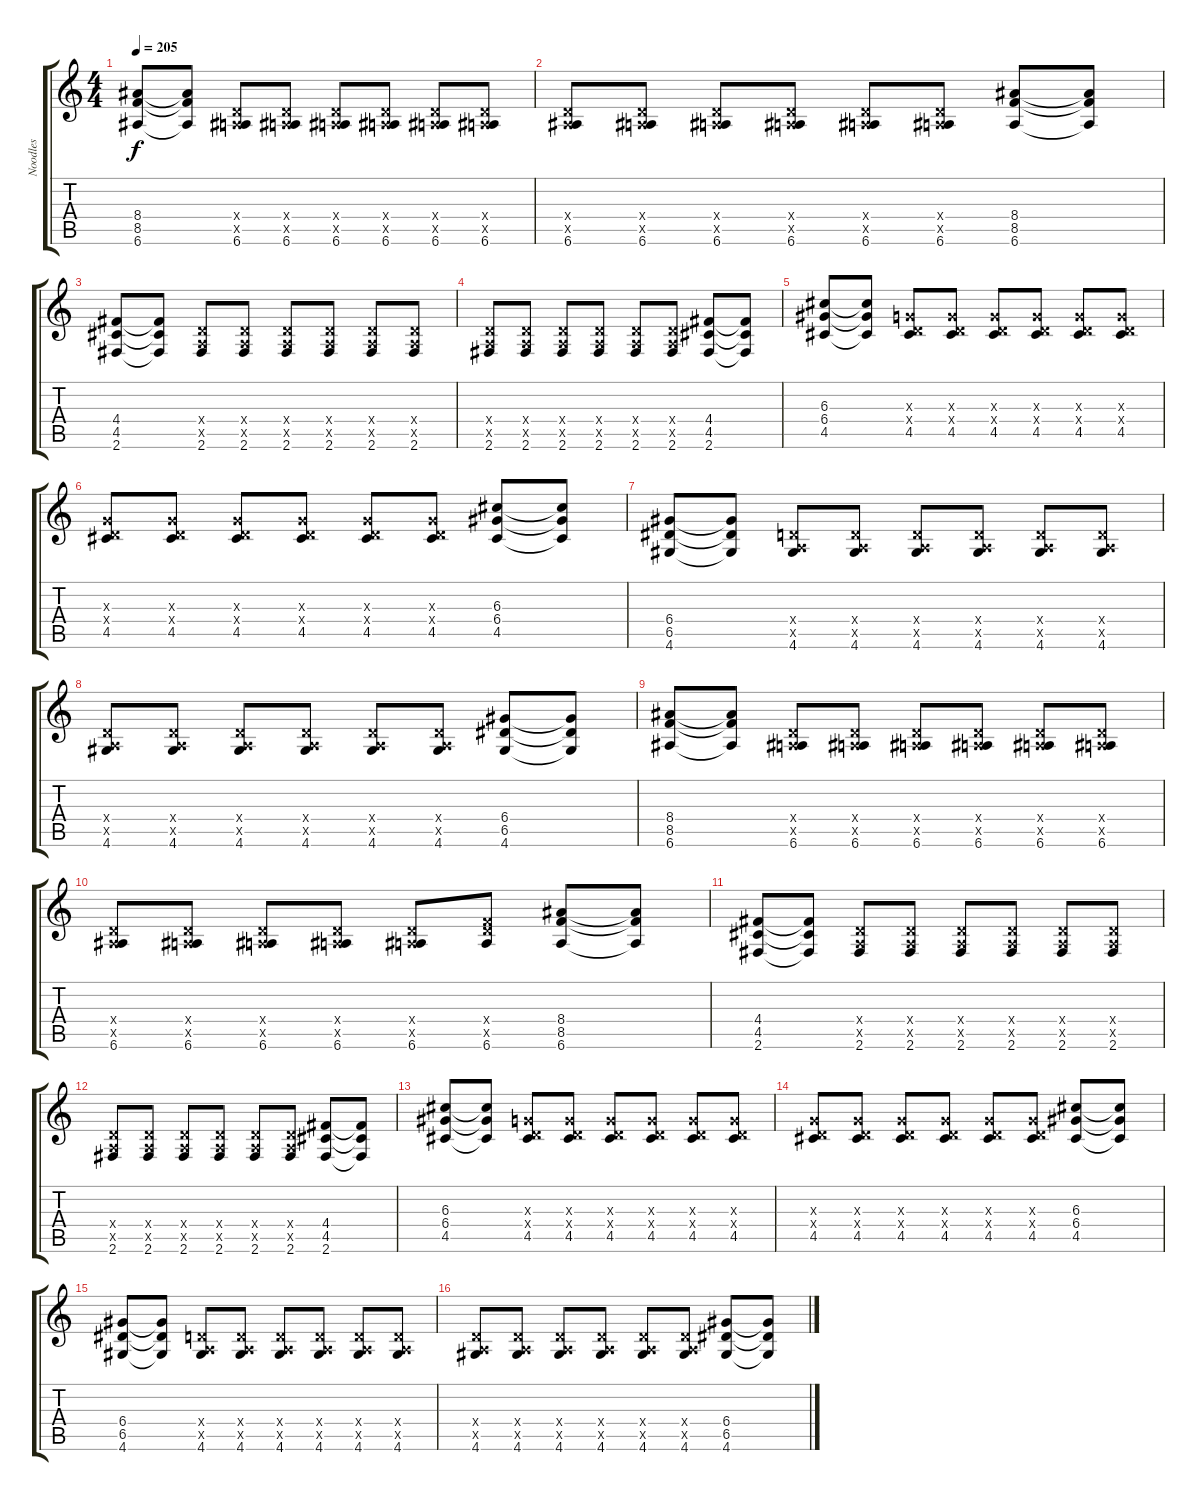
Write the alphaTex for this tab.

\track ("Noodles" "Noodles") {instrument overdrivenguitar}
\staff {score tabs}
\tuning (E4 B3 G3 D3 A2 E2) {hide}
\ts (4 4)
\tempo 205
\clef g2
\ks c
(8.4 8.5 6.6).8{dy f} (8.4{t} 8.5{t} 6.6{t}).8 (0.4{x} 0.5{x} 6.6).8 (0.4{x} 0.5{x} 6.6).8 (0.4{x} 0.5{x} 6.6).8 (0.4{x} 0.5{x} 6.6).8 (0.4{x} 0.5{x} 6.6).8 (0.4{x} 0.5{x} 6.6).8 |
(0.4{x} 0.5{x} 6.6).8 (0.4{x} 0.5{x} 6.6).8 (0.4{x} 0.5{x} 6.6).8 (0.4{x} 0.5{x} 6.6).8 (0.4{x} 0.5{x} 6.6).8 (0.4{x} 0.5{x} 6.6).8 (8.4 8.5 6.6).8 (8.4{t} 8.5{t} 6.6{t}).8 |
(4.4 4.5 2.6).8 (4.4{t} 4.5{t} 2.6{t}).8 (0.4{x} 0.5{x} 2.6).8 (0.4{x} 0.5{x} 2.6).8 (0.4{x} 0.5{x} 2.6).8 (0.4{x} 0.5{x} 2.6).8 (0.4{x} 0.5{x} 2.6).8 (0.4{x} 0.5{x} 2.6).8 |
(0.4{x} 0.5{x} 2.6).8 (0.4{x} 0.5{x} 2.6).8 (0.4{x} 0.5{x} 2.6).8 (0.4{x} 0.5{x} 2.6).8 (0.4{x} 0.5{x} 2.6).8 (0.4{x} 0.5{x} 2.6).8 (4.4 4.5 2.6).8 (4.4{t} 4.5{t} 2.6{t}).8 |
(6.3 6.4 4.5).8 (6.3{t} 6.4{t} 4.5{t}).8 (0.3{x} 0.4{x} 4.5).8 (0.3{x} 0.4{x} 4.5).8 (0.3{x} 0.4{x} 4.5).8 (0.3{x} 0.4{x} 4.5).8 (0.3{x} 0.4{x} 4.5).8 (0.3{x} 0.4{x} 4.5).8 |
(0.3{x} 0.4{x} 4.5).8 (0.3{x} 0.4{x} 4.5).8 (0.3{x} 0.4{x} 4.5).8 (0.3{x} 0.4{x} 4.5).8 (0.3{x} 0.4{x} 4.5).8 (0.3{x} 0.4{x} 4.5).8 (6.3 6.4 4.5).8 (6.3{t} 6.4{t} 4.5{t}).8 |
(6.4 6.5 4.6).8 (6.4{t} 6.5{t} 4.6{t}).8 (0.4{x} 0.5{x} 4.6).8 (0.4{x} 0.5{x} 4.6).8 (0.4{x} 0.5{x} 4.6).8 (0.4{x} 0.5{x} 4.6).8 (0.4{x} 0.5{x} 4.6).8 (0.4{x} 0.5{x} 4.6).8 |
(0.4{x} 0.5{x} 4.6).8 (0.4{x} 0.5{x} 4.6).8 (0.4{x} 0.5{x} 4.6).8 (0.4{x} 0.5{x} 4.6).8 (0.4{x} 0.5{x} 4.6).8 (0.4{x} 0.5{x} 4.6).8 (6.4 6.5 4.6).8 (6.4{t} 6.5{t} 4.6{t}).8 |
(8.4 8.5 6.6).8 (8.4{t} 8.5{t} 6.6{t}).8 (0.4{x} 0.5{x} 6.6).8 (0.4{x} 0.5{x} 6.6).8 (0.4{x} 0.5{x} 6.6).8 (0.4{x} 0.5{x} 6.6).8 (0.4{x} 0.5{x} 6.6).8 (0.4{x} 0.5{x} 6.6).8 |
(0.4{x} 0.5{x} 6.6).8 (0.4{x} 0.5{x} 6.6).8 (0.4{x} 0.5{x} 6.6).8 (0.4{x} 0.5{x} 6.6).8 (0.4{x} 0.5{x} 6.6).8 (0.4{x} 8.5{x} 6.6).8 (8.4 8.5 6.6).8 (8.4{t} 8.5{t} 6.6{t}).8 |
(4.4 4.5 2.6).8 (4.4{t} 4.5{t} 2.6{t}).8 (0.4{x} 0.5{x} 2.6).8 (0.4{x} 0.5{x} 2.6).8 (0.4{x} 0.5{x} 2.6).8 (0.4{x} 0.5{x} 2.6).8 (0.4{x} 0.5{x} 2.6).8 (0.4{x} 0.5{x} 2.6).8 |
(0.4{x} 0.5{x} 2.6).8 (0.4{x} 0.5{x} 2.6).8 (0.4{x} 0.5{x} 2.6).8 (0.4{x} 0.5{x} 2.6).8 (0.4{x} 0.5{x} 2.6).8 (0.4{x} 0.5{x} 2.6).8 (4.4 4.5 2.6).8 (4.4{t} 4.5{t} 2.6{t}).8 |
(6.3 6.4 4.5).8 (6.3{t} 6.4{t} 4.5{t}).8 (0.3{x} 0.4{x} 4.5).8 (0.3{x} 0.4{x} 4.5).8 (0.3{x} 0.4{x} 4.5).8 (0.3{x} 0.4{x} 4.5).8 (0.3{x} 0.4{x} 4.5).8 (0.3{x} 0.4{x} 4.5).8 |
(0.3{x} 0.4{x} 4.5).8 (0.3{x} 0.4{x} 4.5).8 (0.3{x} 0.4{x} 4.5).8 (0.3{x} 0.4{x} 4.5).8 (0.3{x} 0.4{x} 4.5).8 (0.3{x} 0.4{x} 4.5).8 (6.3 6.4 4.5).8 (6.3{t} 6.4{t} 4.5{t}).8 |
(6.4 6.5 4.6).8 (6.4{t} 6.5{t} 4.6{t}).8 (0.4{x} 0.5{x} 4.6).8 (0.4{x} 0.5{x} 4.6).8 (0.4{x} 0.5{x} 4.6).8 (0.4{x} 0.5{x} 4.6).8 (0.4{x} 0.5{x} 4.6).8 (0.4{x} 0.5{x} 4.6).8 |
(0.4{x} 0.5{x} 4.6).8 (0.4{x} 0.5{x} 4.6).8 (0.4{x} 0.5{x} 4.6).8 (0.4{x} 0.5{x} 4.6).8 (0.4{x} 0.5{x} 4.6).8 (0.4{x} 0.5{x} 4.6).8 (6.4 6.5 4.6).8 (6.4{t} 6.5{t} 4.6{t}).8
